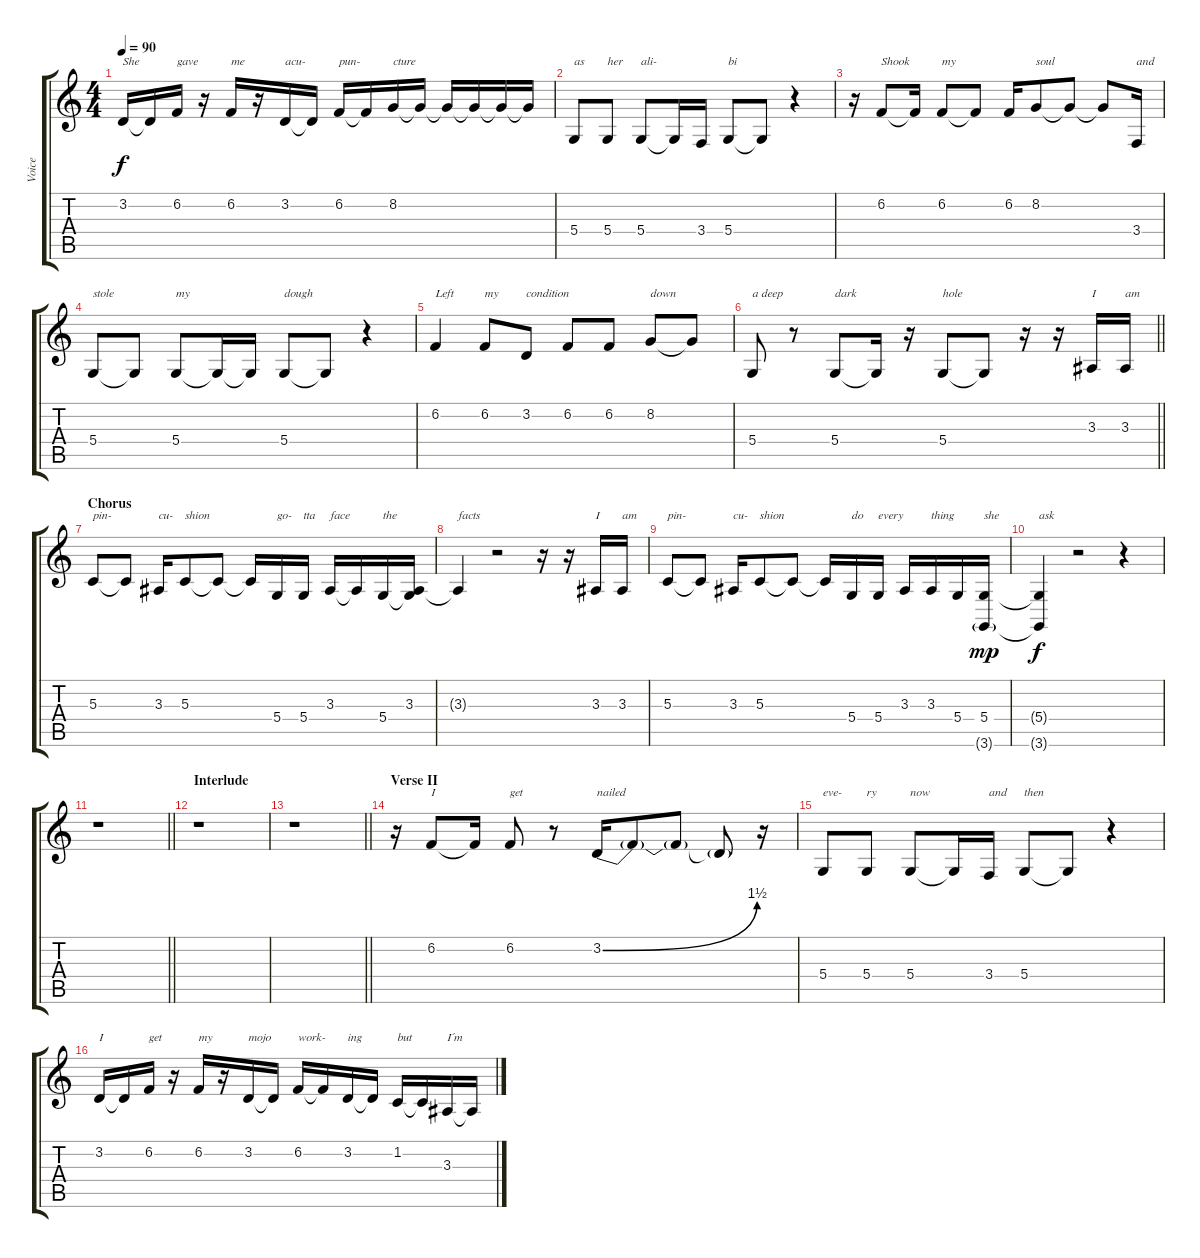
\track ("Voice" "Voice") {instrument baritonesax}
\staff {score tabs}
\tuning (E4 B3 G3 D3 A2 E2) {hide}
\ts (4 4)
\tempo 90
\clef g2
\ks c
3.2.16{txt "She" dy f} 3.2{t}.16 6.2.16{txt "gave"} r.16 6.2.16{txt "me"} r.16 3.2.16{txt "acu-"} 3.2{t}.16 6.2.16{txt "pun-"} 6.2{t}.16 8.2.16{txt "cture"} 8.2{t}.16 8.2{t}.16 8.2{t}.16 8.2{t}.16 8.2{t}.16 |
5.4.8{txt "as"} 5.4.8{txt "her"} 5.4.8{txt "ali-"} 5.4{t}.16 3.4.16 5.4.8{txt "bi"} 5.4{t}.8 r.4 |
r.16 6.2.8{txt "Shook"} 6.2{t}.16 6.2.8{txt "my"} 6.2{t}.8 6.2.16 8.2.8{txt "soul"} 8.2{t}.8 8.2{t}.8 3.4.16{txt "and"} |
5.4.8{txt "stole"} 5.4{t}.8 5.4.8{txt "my"} 5.4{t}.16 5.4{t}.16 5.4.8{txt "dough"} 5.4{t}.8 r.4 |
6.2.4{txt "Left"} 6.2.8{txt "my"} 3.2.8{txt "condition"} 6.2.8 6.2.8 8.2.8{txt "down"} 8.2{t}.8 |
\barLineRight lightlight
5.4.8{txt "a deep "} r.8 5.4.8{txt "dark"} 5.4{t}.16 r.16 5.4.8{txt "hole"} 5.4{t}.8 r.16 r.16 3.3.16{txt "I"} 3.3.16{txt "am"} |
\section ("" "Chorus")
5.3.8{txt "pin-"} 5.3{t}.8 3.3.16{txt "cu-"} 5.3.8{txt "shion"} 5.3{t}.8 5.3{t}.16 5.4.16{txt "go-"} 5.4.16{txt "tta"} 3.3.16{txt "face"} 3.3{t}.16 5.4.16{txt "the"} (3.3 5.4{t}).16 |
3.3{t}.4{txt "facts"} r.2 r.16 r.16 3.3.16{txt "I"} 3.3.16{txt "am"} |
5.3.8{txt "pin-"} 5.3{t}.8 3.3.16{txt "cu-"} 5.3.8{txt "shion"} 5.3{t}.8 5.3{t}.16 5.4.16{txt "do"} 5.4.16{txt "every"} 3.3.16 3.3.16{txt "thing"} 5.4.16 (5.4 3.6{g}).16{txt "she" dy mp} |
(5.4{t} 3.6{t}).4{txt "ask" dy f} r.2 r.4 |
\barLineRight lightlight
r.1 |
\section ("" "Interlude")
r.1 |
\barLineRight lightlight
r.1 |
\section ("" "Verse II")
r.16 6.2.8{txt "I"} 6.2{t}.16 6.2.8{txt "get"} r.8 3.2{be (bend 0 0 60 6)}.16{txt "nailed"} 3.2{t}.8 3.2{t}.8 3.2{t}.8 r.16 |
5.4.8{txt "eve-"} 5.4.8{txt "ry"} 5.4.8{txt "now"} 5.4{t}.16 3.4.16{txt "and"} 5.4.8{txt "then"} 5.4{t}.8 r.4 |
3.2.16{txt "I"} 3.2{t}.16 6.2.16{txt "get"} r.16 6.2.16{txt "my"} r.16 3.2.16{txt "mojo"} 3.2{t}.16 6.2.16{txt "work-"} 6.2{t}.16 3.2.16{txt "ing"} 3.2{t}.16 1.2.16{txt "but"} 1.2{t}.16 3.3.16{txt "I´m"} 3.3{t}.16
